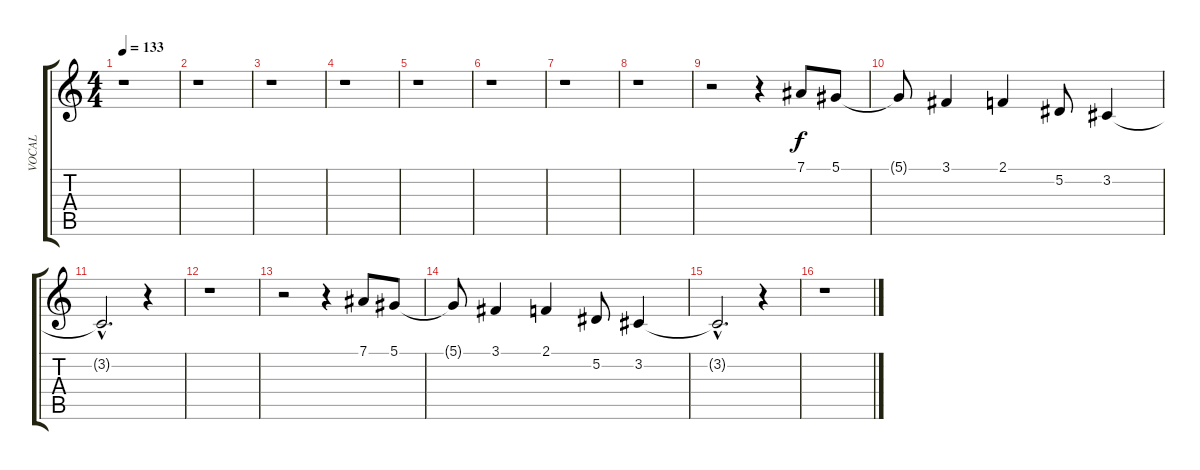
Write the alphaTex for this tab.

\track ("VOCAL" "VOCAL") {instrument violin}
\staff {score tabs}
\tuning (Eb4 Bb3 Gb3 Db3 Ab2 Eb2) {hide}
\ts (4 4)
\tempo 133
\clef g2
\ks c
r.1{dy f instrument violin} |
r.1 |
r.1 |
r.1 |
r.1 |
r.1 |
r.1 |
r.1 |
r.2 r.4 7.1.8 5.1.8 |
5.1{t}.8 3.1.4 2.1.4 5.2.8 3.2.4 |
3.2{hac t}.2{d} r.4 |
r.1 |
r.2 r.4 7.1.8 5.1.8 |
5.1{t}.8 3.1.4 2.1.4 5.2.8 3.2.4 |
3.2{hac t}.2{d} r.4 |
r.1
